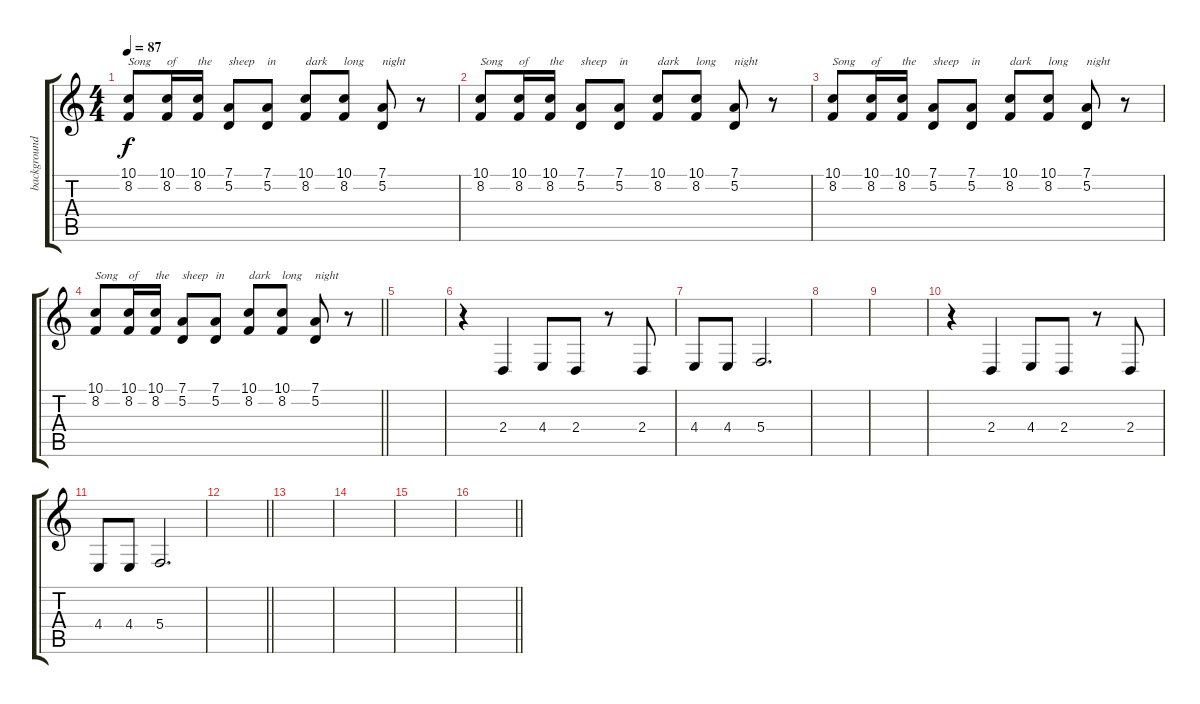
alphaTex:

\track ("background voice" "background") {instrument lead6voice}
\staff {score tabs}
\tuning (D4 A3 F3 C3 G2 D2) {hide}
\ts (4 4)
\tempo 87
\clef g2
\ks c
(10.1 8.2).8{txt "Song" dy f} (10.1 8.2).16{txt "of"} (10.1 8.2).16{txt "the"} (7.1 5.2).8{txt "sheep"} (7.1 5.2).8{txt "in"} (10.1 8.2).8{txt "dark"} (10.1 8.2).8{txt "long"} (7.1 5.2).8{txt "night"} r.8 |
(10.1 8.2).8{txt "Song"} (10.1 8.2).16{txt "of"} (10.1 8.2).16{txt "the"} (7.1 5.2).8{txt "sheep"} (7.1 5.2).8{txt "in"} (10.1 8.2).8{txt "dark"} (10.1 8.2).8{txt "long"} (7.1 5.2).8{txt "night"} r.8 |
(10.1 8.2).8{txt "Song"} (10.1 8.2).16{txt "of"} (10.1 8.2).16{txt "the"} (7.1 5.2).8{txt "sheep"} (7.1 5.2).8{txt "in"} (10.1 8.2).8{txt "dark"} (10.1 8.2).8{txt "long"} (7.1 5.2).8{txt "night"} r.8 |
\barLineRight lightlight
(10.1 8.2).8{txt "Song"} (10.1 8.2).16{txt "of"} (10.1 8.2).16{txt "the"} (7.1 5.2).8{txt "sheep"} (7.1 5.2).8{txt "in"} (10.1 8.2).8{txt "dark"} (10.1 8.2).8{txt "long"} (7.1 5.2).8{txt "night"} r.8 |
|
r.4{volume 12 instrument lead6voice} 2.4.4 4.4.8 2.4.8 r.8 2.4.8 |
4.4.8 4.4.8 5.4.2{d} |
|
|
r.4 2.4.4 4.4.8 2.4.8 r.8 2.4.8 |
4.4.8 4.4.8 5.4.2{d} |
\barLineRight lightlight
|
|
|
|
\barLineRight lightlight
